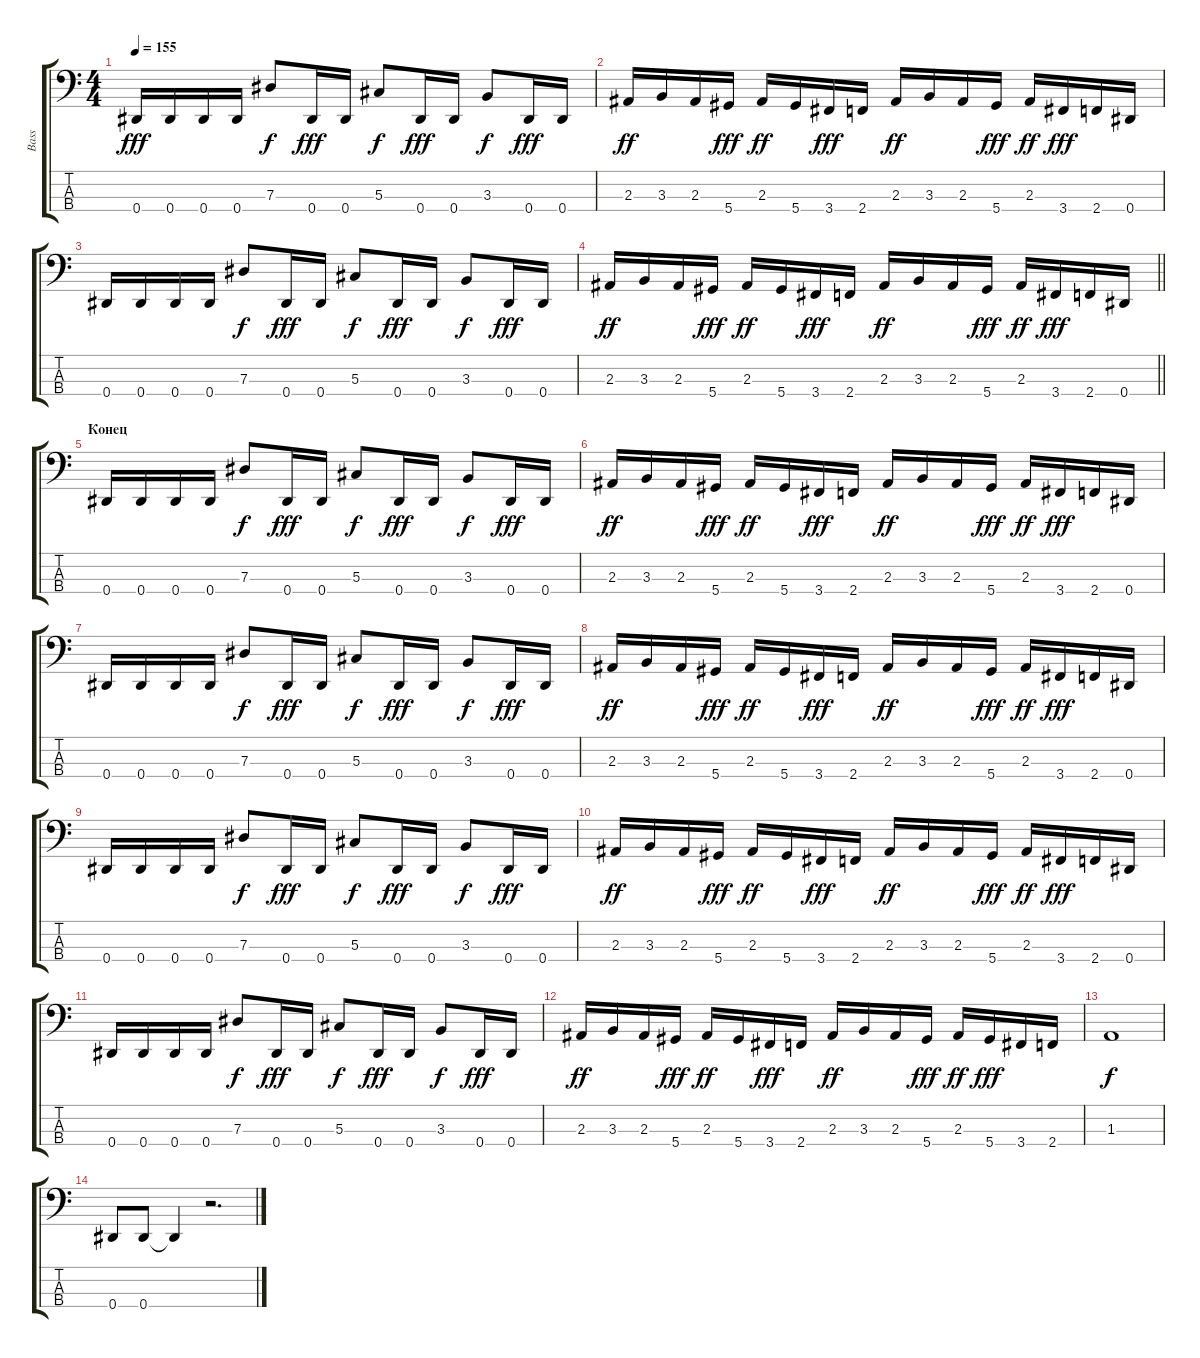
\track ("Bass" "Bass") {instrument electricbasspick}
\staff {score tabs}
\tuning (Gb2 Db2 Ab1 Eb1) {hide}
\ts (4 4)
\tempo 155
\clef f4
\ks c
0.4.16{dy fff} 0.4.16 0.4.16 0.4.16 7.3.8{dy f} 0.4.16{dy fff} 0.4.16 5.3.8{dy f} 0.4.16{dy fff} 0.4.16 3.3.8{dy f} 0.4.16{dy fff} 0.4.16 |
2.3.16{dy ff} 3.3.16 2.3.16 5.4.16{dy fff} 2.3.16{dy ff} 5.4.16 3.4.16{dy fff} 2.4.16 2.3.16{dy ff} 3.3.16 2.3.16 5.4.16{dy fff} 2.3.16{dy ff} 3.4.16{dy fff} 2.4.16 0.4.16 |
0.4.16 0.4.16 0.4.16 0.4.16 7.3.8{dy f} 0.4.16{dy fff} 0.4.16 5.3.8{dy f} 0.4.16{dy fff} 0.4.16 3.3.8{dy f} 0.4.16{dy fff} 0.4.16 |
\barLineRight lightlight
2.3.16{dy ff} 3.3.16 2.3.16 5.4.16{dy fff} 2.3.16{dy ff} 5.4.16 3.4.16{dy fff} 2.4.16 2.3.16{dy ff} 3.3.16 2.3.16 5.4.16{dy fff} 2.3.16{dy ff} 3.4.16{dy fff} 2.4.16 0.4.16 |
\section ("" "Конец")
0.4.16 0.4.16 0.4.16 0.4.16 7.3.8{dy f} 0.4.16{dy fff} 0.4.16 5.3.8{dy f} 0.4.16{dy fff} 0.4.16 3.3.8{dy f} 0.4.16{dy fff} 0.4.16 |
2.3.16{dy ff} 3.3.16 2.3.16 5.4.16{dy fff} 2.3.16{dy ff} 5.4.16 3.4.16{dy fff} 2.4.16 2.3.16{dy ff} 3.3.16 2.3.16 5.4.16{dy fff} 2.3.16{dy ff} 3.4.16{dy fff} 2.4.16 0.4.16 |
0.4.16 0.4.16 0.4.16 0.4.16 7.3.8{dy f} 0.4.16{dy fff} 0.4.16 5.3.8{dy f} 0.4.16{dy fff} 0.4.16 3.3.8{dy f} 0.4.16{dy fff} 0.4.16 |
2.3.16{dy ff} 3.3.16 2.3.16 5.4.16{dy fff} 2.3.16{dy ff} 5.4.16 3.4.16{dy fff} 2.4.16 2.3.16{dy ff} 3.3.16 2.3.16 5.4.16{dy fff} 2.3.16{dy ff} 3.4.16{dy fff} 2.4.16 0.4.16 |
0.4.16 0.4.16 0.4.16 0.4.16 7.3.8{dy f} 0.4.16{dy fff} 0.4.16 5.3.8{dy f} 0.4.16{dy fff} 0.4.16 3.3.8{dy f} 0.4.16{dy fff} 0.4.16 |
2.3.16{dy ff} 3.3.16 2.3.16 5.4.16{dy fff} 2.3.16{dy ff} 5.4.16 3.4.16{dy fff} 2.4.16 2.3.16{dy ff} 3.3.16 2.3.16 5.4.16{dy fff} 2.3.16{dy ff} 3.4.16{dy fff} 2.4.16 0.4.16 |
0.4.16 0.4.16 0.4.16 0.4.16 7.3.8{dy f} 0.4.16{dy fff} 0.4.16 5.3.8{dy f} 0.4.16{dy fff} 0.4.16 3.3.8{dy f} 0.4.16{dy fff} 0.4.16 |
2.3.16{dy ff} 3.3.16 2.3.16 5.4.16{dy fff} 2.3.16{dy ff} 5.4.16 3.4.16{dy fff} 2.4.16 2.3.16{dy ff} 3.3.16 2.3.16 5.4.16{dy fff} 2.3.16{dy ff} 5.4.16{dy fff} 3.4.16 2.4.16 |
1.3.1{dy f} |
0.4.8 0.4.8 0.4{t}.4 r.2{d}
